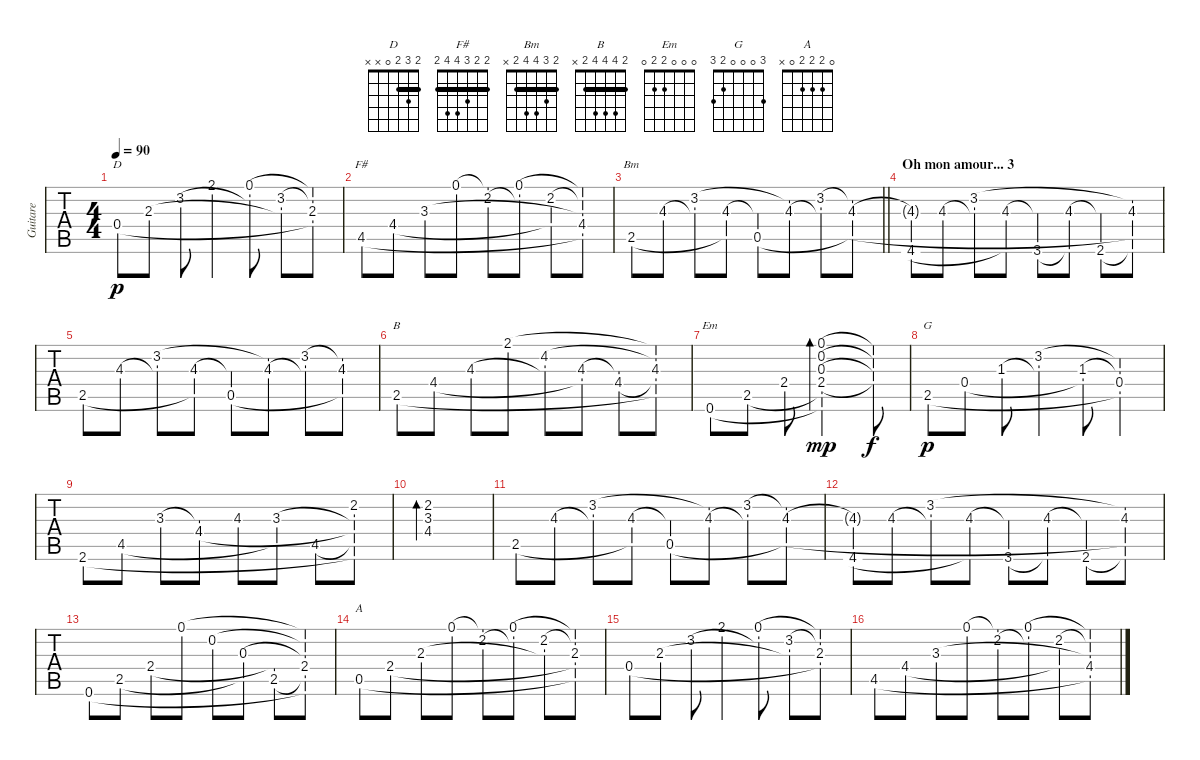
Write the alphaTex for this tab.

\track ("Guitare" "Guitare") {instrument acousticguitarsteel}
\staff {tabs}
\tuning (E4 B3 G3 D3 A2 E2) {hide}
\chord ("D" 2 3 2 0 x x) {barre 2}
\chord ("F#" 2 2 3 4 4 2) {barre 2}
\chord ("Bm" 2 3 4 4 2 x) {barre 2}
\chord ("B" 2 4 4 4 2 x) {barre 2}
\chord ("Em" 0 0 0 2 2 0)
\chord ("G" 3 0 0 0 2 3)
\chord ("A" 0 2 2 2 0 x)
\ts (4 4)
\tempo 90
\clef g2
\ks bminor
0.4.8{ch "D" dy p} 2.3.8 3.2.8 2.1.4 (0.1 3.2{t}).8 (3.2 2.3{t}).8 (0.1{t} 3.2{t} 2.3 0.4{t}).8 |
4.5.8{ch "F#"} 4.4.8 3.3.8 0.1.8 (0.1{t} 2.2).8 (0.1 2.2{t}).8 (2.2 4.4{t}).8 (0.1{t} 2.2{t} 3.3{t} 4.4 4.5{t}).8 |
\barLineRight lightlight
2.5.8{ch "Bm"} 4.3.8 (3.2 4.3{t}).8 (4.3 2.5{t}).8 (4.3{t} 0.5).8 (3.2{t} 4.3).8 (3.2 4.3{t}).8 (3.2{t} 4.3 0.5{t}).8 |
\section ("" "Oh mon amour... 3")
(4.3{t} 4.6).8 4.3.8 (3.2 4.3{t}).8 (4.3 4.6{t}).8 (4.3{t} 3.6).8 (4.3 3.6{t}).8 (4.3{t} 2.6).8 (3.2{t} 4.3 0.5{t} 2.6{t}).8 |
2.5.8 4.3.8 (3.2 4.3{t}).8 (4.3 2.5{t}).8 (4.3{t} 0.5).8 (3.2{t} 4.3).8 (3.2 4.3{t}).8 (3.2{t} 4.3 0.5{t}).8 |
2.5.8{ch "B"} 4.4.8 4.3.8 2.1.8 (4.2 4.3{t}).8 (4.3 4.4{t}).8 (4.3{t} 4.4).8 (2.1{t} 4.2{t} 4.3 4.4{t} 2.5{t}).8 |
0.6.8{ch "Em"} 2.5.8 2.4.8 (0.1 0.2 0.3 2.4 2.5{t} 0.6{t}).2{bd 60 dy mp} (0.1{t} 0.2{t} 0.3{t} 2.4{t}).8{dy f} |
2.5.8{ch "G" dy p} 0.4.8 1.3.8 (3.2 1.3{t}).4 (1.3 0.4{t}).8 (3.2{t} 1.3{t} 0.4 2.5{t}).4 |
2.6.8 4.5.8 3.3.8 (3.3{t} 4.4).8 4.3.8 (3.3 4.5{t}).8 4.5.8 (2.2 3.3{t} 4.4{t} 4.5{t} 2.6{t}).8 |
(2.2 3.3 4.4).1{bd 240} |
2.5.8 4.3.8 (3.2 4.3{t}).8 (4.3 2.5{t}).8 (4.3{t} 0.5).8 (3.2{t} 4.3).8 (3.2 4.3{t}).8 (3.2{t} 4.3 0.5{t}).8 |
(4.3{t} 4.6).8 4.3.8 (3.2 4.3{t}).8 (4.3 4.6{t}).8 (4.3{t} 3.6).8 (4.3 3.6{t}).8 (4.3{t} 2.6).8 (3.2{t} 4.3 0.5{t} 2.6{t}).8 |
0.6.8 2.5.8 2.4.8 0.1.8 0.2.8 (0.3 2.5{t}).8 (2.4{t} 2.5).8 (0.1{t} 0.2{t} 0.3{t} 2.4 2.5{t} 0.6{t}).8 |
0.5.8{ch "A"} 2.4.8 2.3.8 0.1.8 (0.1{t} 2.2).8 (0.1 2.2{t}).8 (2.2 2.3{t}).8 (0.1{t} 2.2{t} 2.3 2.4{t} 0.5{t}).8 |
0.4.8 2.3.8 3.2.8 2.1.4 (0.1 3.2{t}).8 (3.2 2.3{t}).8 (0.1{t} 3.2{t} 2.3 0.4{t}).8 |
4.5.8 4.4.8 3.3.8 0.1.8 (0.1{t} 2.2).8 (0.1 2.2{t}).8 (2.2 4.4{t}).8 (0.1{t} 2.2{t} 3.3{t} 4.4 4.5{t}).8
